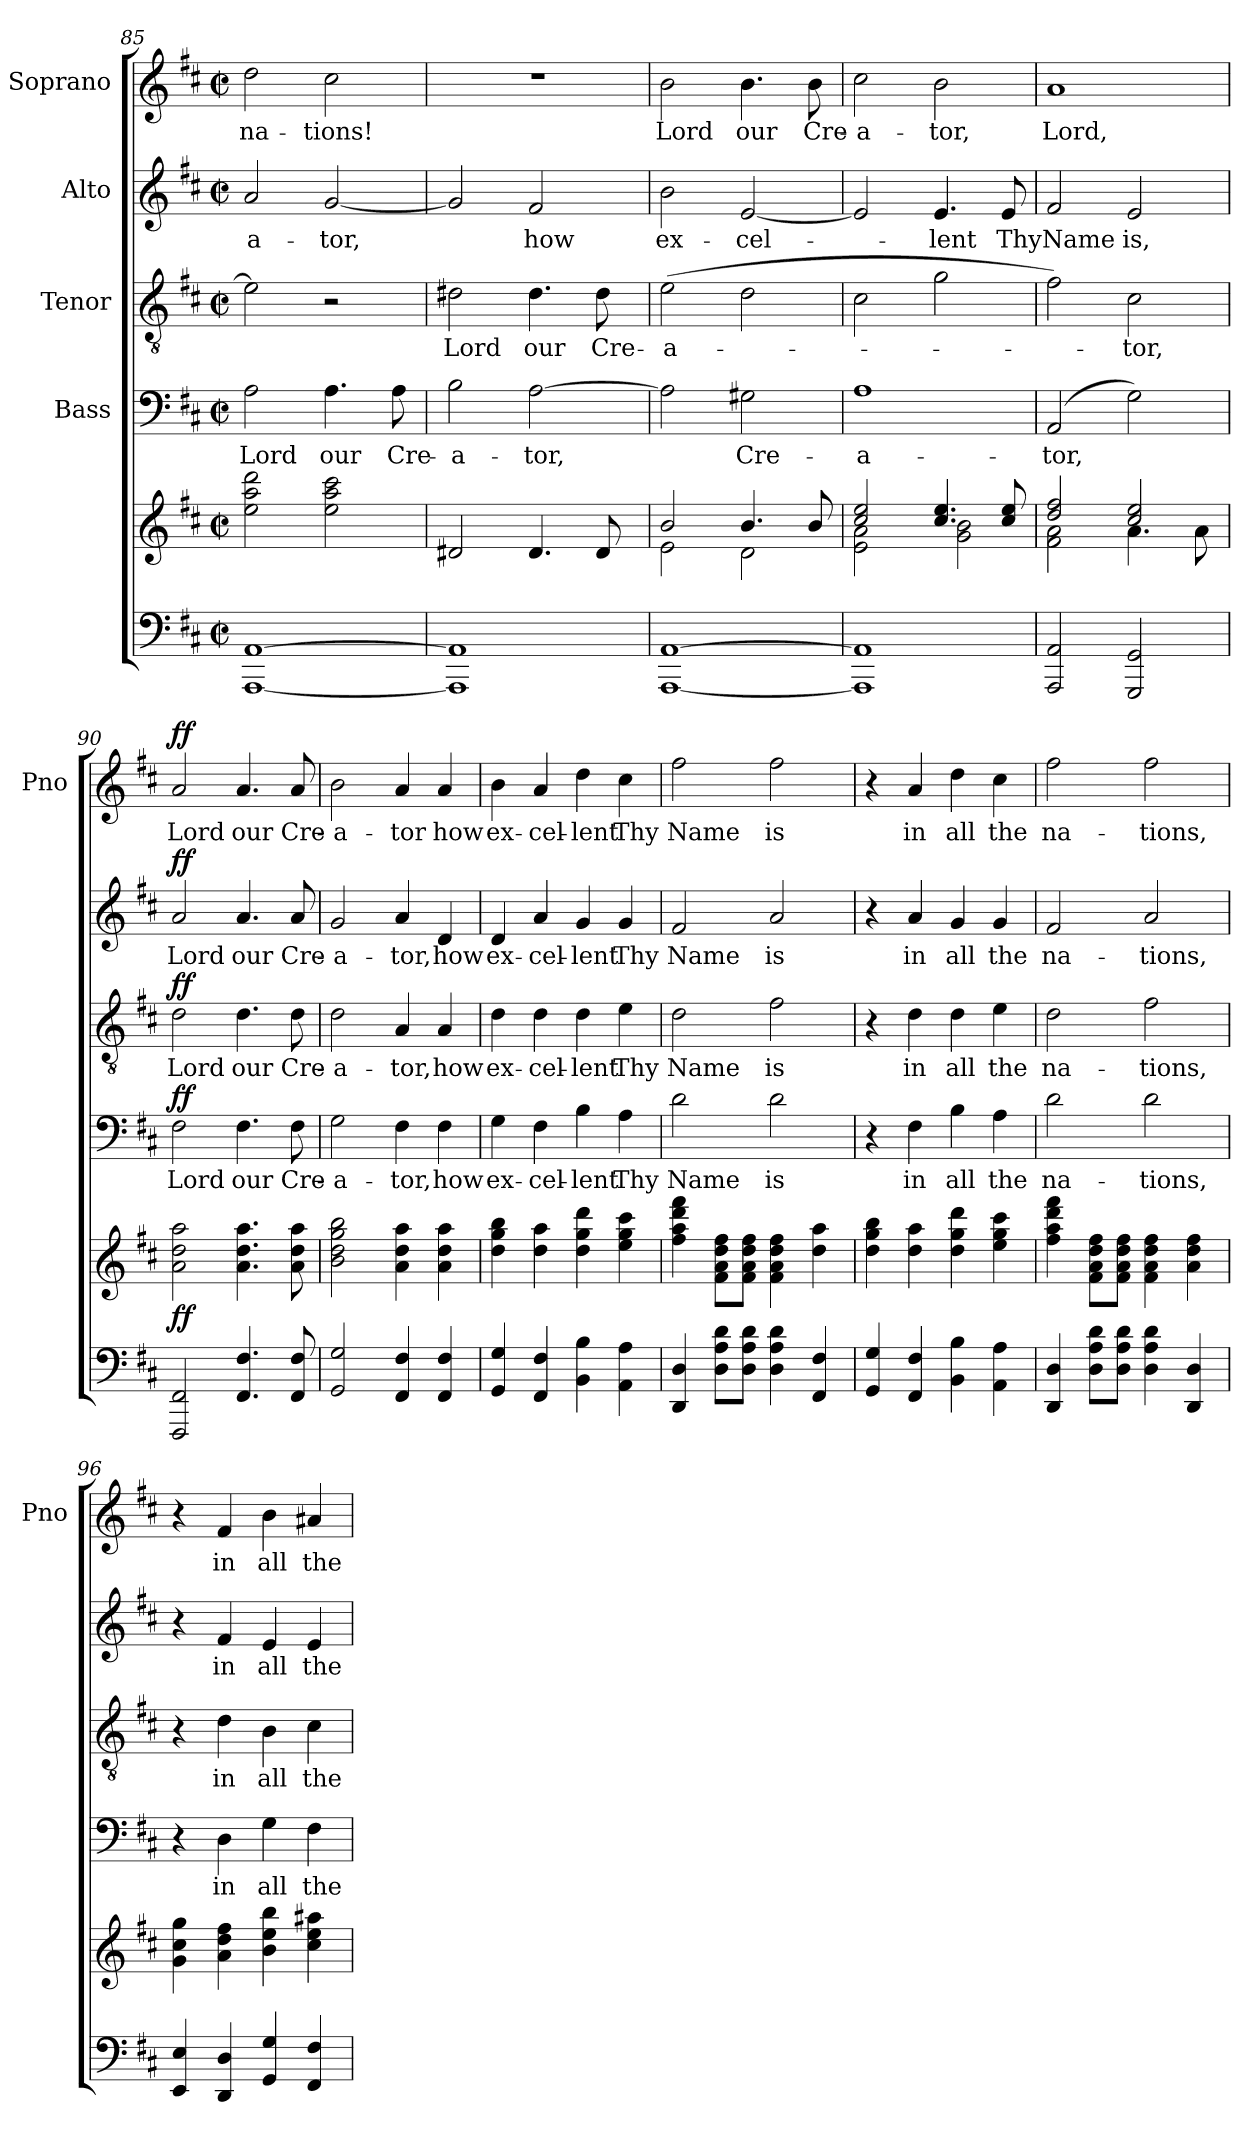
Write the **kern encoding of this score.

**kern	**kern	**dynam	**kern	**text	**dynam	**kern	**text	**dynam	**kern	**text	**dynam	**kern	**text	**dynam
*part5	*part5	*part5	*part4	*part4	*part4	*part3	*part3	*part3	*part2	*part2	*part2	*part1	*part1	*part1
*staff6	*staff5	*staff5/6	*staff4	*staff4	*staff4	*staff3	*staff3	*staff3	*staff2	*staff2	*staff2	*staff1	*staff1	*staff1
*	*	*	*I"Bass	*	*	*I"Tenor	*	*	*I"Alto	*	*	*I"Soprano	*	*
*	*	*	*	*	*	*	*	*	*	*	*	*I'Pno	*	*
*clefF4	*clefG2	*	*clefF4	*	*	*clefGv2	*	*	*clefG2	*	*	*clefG2	*	*
*k[f#c#]	*k[f#c#]	*	*k[f#c#]	*	*	*k[f#c#]	*	*	*k[f#c#]	*	*	*k[f#c#]	*	*
*D:	*D:	*	*D:	*	*	*D:	*	*	*D:	*	*	*D:	*	*
*M2/2	*M2/2	*	*M2/2	*	*	*M2/2	*	*	*M2/2	*	*	*M2/2	*	*
*met(c|)	*met(c|)	*	*met(c|)	*	*	*met(c|)	*	*	*met(c|)	*	*	*met(c|)	*	*
=85	=85	=85	=85	=85	=85	=85	=85	=85	=85	=85	=85	=85	=85	=85
[1AAA [1AA	2ee\ 2aa\ 2ddd\	.	2A\	Lord	.	2e\]	.	.	2a/	-a-	.	2dd\	na-	.
.	2ee\ 2aa\ 2ccc#\	.	4.A\	our	.	2r	.	.	[2g/	-tor,	.	2cc#\	-tions!	.
.	.	.	8A\	Cre-	.	.	.	.	.	.	.	.	.	.
=86	=86	=86	=86	=86	=86	=86	=86	=86	=86	=86	=86	=86	=86	=86
1AAA] 1AA]	2d#X/	.	2B\	-a-	.	2d#X\	Lord	.	2g/]	.	.	1r	.	.
.	4.d#/	.	[2A\	-tor,	.	4.d#\	our	.	2f#/	how	.	.	.	.
.	8d#/	.	.	.	.	8d#\	Cre-	.	.	.	.	.	.	.
=87	=87	=87	=87	=87	=87	=87	=87	=87	=87	=87	=87	=87	=87	=87
*	*^	*	*	*	*	*	*	*	*	*	*	*	*	*
[1AAA [1AA	2b/	2e\	.	2A\]	.	.	(2e\	-a-	.	2b\	ex-	.	2b\	Lord	.
.	4.b/	2d\	.	2G#X\	Cre-	.	2d\	.	.	[2e/	-cel-	.	4.b\	our	.
.	8b/	.	.	.	.	.	.	.	.	.	.	.	8b\	Cre-	.
=88	=88	=88	=88	=88	=88	=88	=88	=88	=88	=88	=88	=88	=88	=88	=88
1AAA] 1AA]	2cc#/ 2ee/	2e\ 2a\	.	1A	-a-	.	2c#\	.	.	2e/]	.	.	2cc#\	-a-	.
.	4.cc#/ 4.ee/	2g\ 2b\	.	.	.	.	2g\	.	.	4.e/	-lent	.	2b\	-tor,	.
.	8cc#/ 8ee/	.	.	.	.	.	.	.	.	8e/	Thy	.	.	.	.
!!LO:PB:g=z
=89	=89	=89	=89	=89	=89	=89	=89	=89	=89	=89	=89	=89	=89	=89	=89
2AAA/ 2AA/	2dd/ 2ff#/	2f#\ 2a\	.	(2AA/	-tor,	.	2f#\)	.	.	2f#/	Name	.	1a	Lord,	.
2GGG/ 2GG/	2cc#/ 2ee/	4.a\	.	2G\)	.	.	2c#\	-tor,	.	2e/	is,	.	.	.	.
.	.	8a\	.	.	.	.	.	.	.	.	.	.	.	.	.
=90	=90	=90	=90	=90	=90	=90	=90	=90	=90	=90	=90	=90	=90	=90	=90
!	!	!	!LO:DY:b	!	!	!LO:DY:b	!	!	!LO:DY:b	!	!	!LO:DY:b	!	!	!LO:DY:b
*	*v	*v	*	*	*	*	*	*	*	*	*	*	*	*	*
2FFF#/ 2FF#/	2a\ 2dd\ 2aa\	ff	2F#\	Lord	ff	2d\	Lord	ff	2a/	Lord	ff	2a/	Lord	ff
4.FF#/ 4.F#/	4.a\ 4.dd\ 4.aa\	.	4.F#\	our	.	4.d\	our	.	4.a/	our	.	4.a/	our	.
8FF#/ 8F#/	8a\ 8dd\ 8aa\	.	8F#\	Cre-	.	8d\	Cre-	.	8a/	Cre-	.	8a/	Cre-	.
=91	=91	=91	=91	=91	=91	=91	=91	=91	=91	=91	=91	=91	=91	=91
2GG/ 2G/	2b\ 2dd\ 2gg\ 2bb\	.	2G\	-a-	.	2d\	-a-	.	2g/	-a-	.	2b\	-a-	.
4FF#/ 4F#/	4a\ 4dd\ 4aa\	.	4F#\	-tor,	.	4A/	-tor,	.	4a/	-tor,	.	4a/	-tor	.
4FF#/ 4F#/	4a\ 4dd\ 4aa\	.	4F#\	how	.	4A/	how	.	4d/	how	.	4a/	how	.
=92	=92	=92	=92	=92	=92	=92	=92	=92	=92	=92	=92	=92	=92	=92
4GG/ 4G/	4dd\ 4gg\ 4bb\	.	4G\	ex-	.	4d\	ex-	.	4d/	ex-	.	4b\	ex-	.
4FF#/ 4F#/	4dd\ 4aa\	.	4F#\	-cel-	.	4d\	-cel-	.	4a/	-cel-	.	4a/	-cel-	.
4BB\ 4B\	4dd\ 4gg\ 4ddd\	.	4B\	-lent	.	4d\	-lent	.	4g/	-lent	.	4dd\	-lent	.
4AA\ 4A\	4ee\ 4gg\ 4ccc#\	.	4A\	Thy	.	4e\	Thy	.	4g/	Thy	.	4cc#\	Thy	.
=93	=93	=93	=93	=93	=93	=93	=93	=93	=93	=93	=93	=93	=93	=93
4DD/ 4D/	4ff#\ 4aa\ 4ddd\ 4fff#\	.	2d\	Name	.	2d\	Name	.	2f#/	Name	.	2ff#\	Name	.
8D\ 8A\ 8d\L	8f#\ 8a\ 8dd\ 8ff#\L	.	.	.	.	.	.	.	.	.	.	.	.	.
8D\ 8A\ 8d\J	8f#\ 8a\ 8dd\ 8ff#\J	.	.	.	.	.	.	.	.	.	.	.	.	.
4D\ 4A\ 4d\	4f#\ 4a\ 4dd\ 4ff#\	.	2d\	is	.	2f#\	is	.	2a/	is	.	2ff#\	is	.
4FF#/ 4F#/	4dd\ 4aa\	.	.	.	.	.	.	.	.	.	.	.	.	.
=94	=94	=94	=94	=94	=94	=94	=94	=94	=94	=94	=94	=94	=94	=94
4GG/ 4G/	4dd\ 4gg\ 4bb\	.	4r	.	.	4r	.	.	4r	.	.	4r	.	.
4FF#/ 4F#/	4dd\ 4aa\	.	4F#\	in	.	4d\	in	.	4a/	in	.	4a/	in	.
4BB\ 4B\	4dd\ 4gg\ 4ddd\	.	4B\	all	.	4d\	all	.	4g/	all	.	4dd\	all	.
4AA\ 4A\	4ee\ 4gg\ 4ccc#\	.	4A\	the	.	4e\	the	.	4g/	the	.	4cc#\	the	.
=95	=95	=95	=95	=95	=95	=95	=95	=95	=95	=95	=95	=95	=95	=95
4DD/ 4D/	4ff#\ 4aa\ 4ddd\ 4fff#\	.	2d\	na-	.	2d\	na-	.	2f#/	na-	.	2ff#\	na-	.
8D\ 8A\ 8d\L	8f#\ 8a\ 8dd\ 8ff#\L	.	.	.	.	.	.	.	.	.	.	.	.	.
8D\ 8A\ 8d\J	8f#\ 8a\ 8dd\ 8ff#\J	.	.	.	.	.	.	.	.	.	.	.	.	.
4D\ 4A\ 4d\	4f#\ 4a\ 4dd\ 4ff#\	.	2d\	-tions,	.	2f#\	-tions,	.	2a/	-tions,	.	2ff#\	-tions,	.
4DD/ 4D/	4a\ 4dd\ 4ff#\	.	.	.	.	.	.	.	.	.	.	.	.	.
=96	=96	=96	=96	=96	=96	=96	=96	=96	=96	=96	=96	=96	=96	=96
4EE/ 4E/	4g\ 4cc#\ 4gg\	.	4r	.	.	4r	.	.	4r	.	.	4r	.	.
4DD/ 4D/	4a\ 4dd\ 4ff#\	.	4D\	in	.	4d\	in	.	4f#/	in	.	4f#/	in	.
4GG/ 4G/	4b\ 4ee\ 4bb\	.	4G\	all	.	4B\	all	.	4e/	all	.	4b\	all	.
4FF#/ 4F#/	4cc#\ 4ee\ 4aa#X\	.	4F#\	the	.	4c#\	the	.	4e/	the	.	4a#X/	the	.
=	=	=	=	=	=	=	=	=	=	=	=	=	=	=
*-	*-	*-	*-	*-	*-	*-	*-	*-	*-	*-	*-	*-	*-	*-
